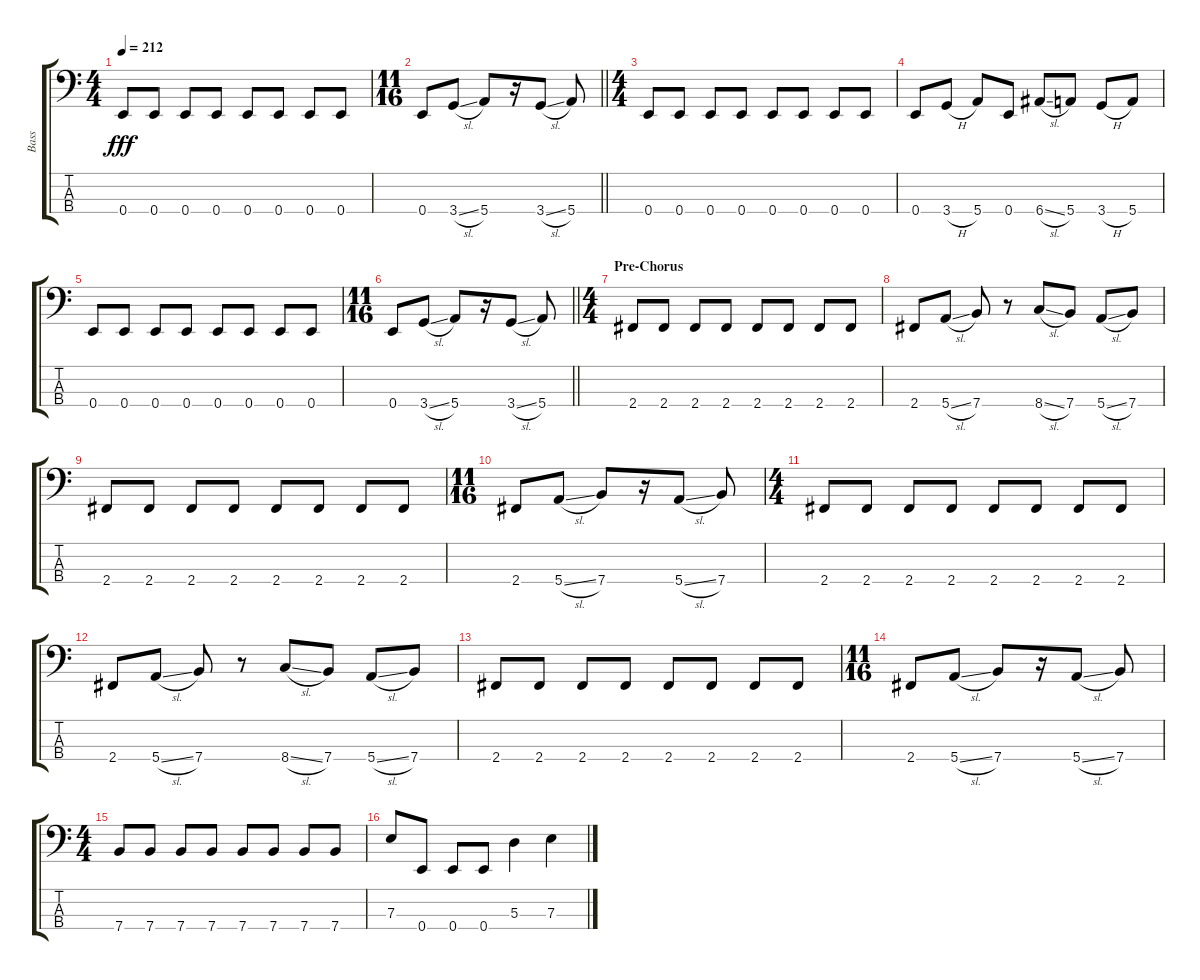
\track ("Bass" "Bass") {instrument electricbassfinger}
\staff {score tabs}
\tuning (G2 D2 A1 E1) {hide}
\ts (4 4)
\tempo 212
\clef f4
\ks c
0.4.8{dy fff} 0.4.8 0.4.8 0.4.8 0.4.8 0.4.8 0.4.8 0.4.8 |
\ts (11 16)
\barLineRight lightlight
0.4.8 3.4{sl}.8 5.4.8 r.16 3.4{sl}.8 5.4.8 |
\ts (4 4)
0.4.8 0.4.8 0.4.8 0.4.8 0.4.8 0.4.8 0.4.8 0.4.8 |
0.4.8 3.4{h}.8 5.4.8 0.4.8 6.4{sl}.8 5.4.8 3.4{h}.8 5.4.8 |
0.4.8 0.4.8 0.4.8 0.4.8 0.4.8 0.4.8 0.4.8 0.4.8 |
\ts (11 16)
\barLineRight lightlight
0.4.8 3.4{sl}.8 5.4.8 r.16 3.4{sl}.8 5.4.8 |
\ts (4 4)
\section ("" "Pre-Chorus")
2.4.8 2.4.8 2.4.8 2.4.8 2.4.8 2.4.8 2.4.8 2.4.8 |
2.4.8 5.4{sl}.8 7.4.8 r.8 8.4{sl}.8 7.4.8 5.4{sl}.8 7.4.8 |
2.4.8 2.4.8 2.4.8 2.4.8 2.4.8 2.4.8 2.4.8 2.4.8 |
\ts (11 16)
2.4.8 5.4{sl}.8 7.4.8 r.16 5.4{sl}.8 7.4.8 |
\ts (4 4)
2.4.8 2.4.8 2.4.8 2.4.8 2.4.8 2.4.8 2.4.8 2.4.8 |
2.4.8 5.4{sl}.8 7.4.8 r.8 8.4{sl}.8 7.4.8 5.4{sl}.8 7.4.8 |
2.4.8 2.4.8 2.4.8 2.4.8 2.4.8 2.4.8 2.4.8 2.4.8 |
\ts (11 16)
2.4.8 5.4{sl}.8 7.4.8 r.16 5.4{sl}.8 7.4.8 |
\ts (4 4)
7.4.8 7.4.8 7.4.8 7.4.8 7.4.8 7.4.8 7.4.8 7.4.8 |
7.3.8 0.4.8 0.4.8 0.4.8 5.3.4 7.3.4
